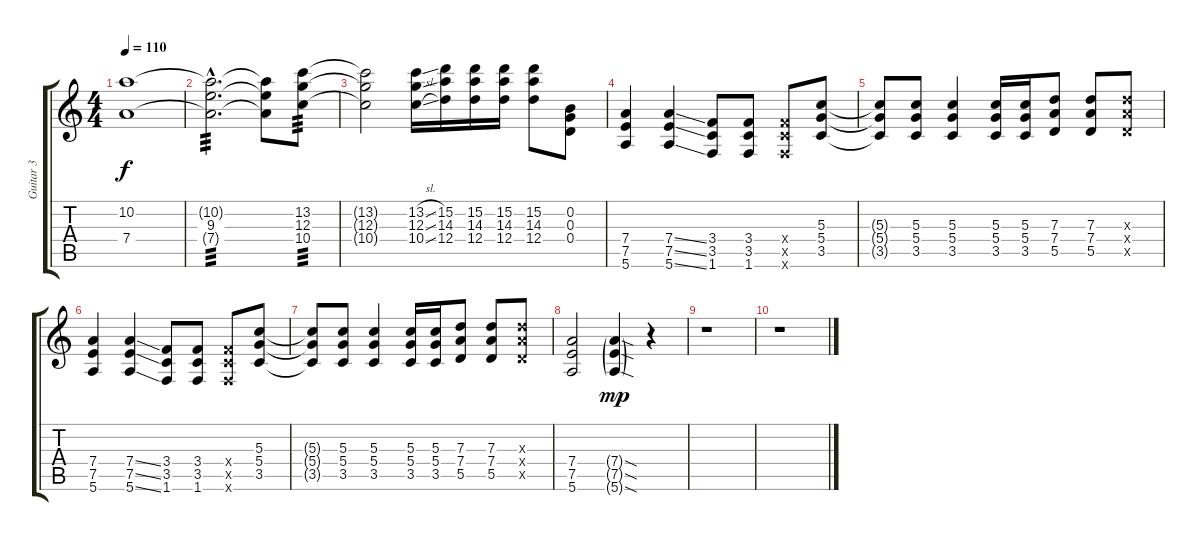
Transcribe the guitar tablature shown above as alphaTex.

\track ("Guitar 3" "Guitar 3") {instrument distortionguitar}
\staff {score tabs}
\tuning (E4 B3 G3 D3 A2 E2) {hide}
\ts (4 4)
\tempo 110
\clef g2
\ks c
(10.2{t} 7.4{t}).1{dy f} |
(10.2{hac t} 9.3{hac} 7.4{hac t}).2{d tp 3} (10.2{t} 9.3{t} 7.4{t}).8 (13.2 12.3 10.4).8{tp 3} |
(13.2{t} 12.3{t} 10.4{t}).2 (13.2{sl} 12.3{sl} 10.4{sl}).16 (15.2 14.3 12.4).16 (15.2 14.3 12.4).16 (15.2 14.3 12.4).16 (15.2 14.3 12.4).8 (0.2 0.3 0.4).8 |
(7.4 7.5 5.6).4 (7.4{ss} 7.5{ss} 5.6{ss}).4 (3.4 3.5 1.6).8 (3.4 3.5 1.6).8 (3.4{x} 3.5{x} 1.6{x}).8 (5.3 5.4 3.5).8 |
(5.3{t} 5.4{t} 3.5{t}).8 (5.3 5.4 3.5).8 (5.3 5.4 3.5).4 (5.3 5.4 3.5).16 (5.3 5.4 3.5).16 (7.3 7.4 5.5).8 (7.3 7.4 5.5).8 (7.3{x} 7.4{x} 5.5{x}).8 |
(7.4 7.5 5.6).4 (7.4{ss} 7.5{ss} 5.6{ss}).4 (3.4 3.5 1.6).8 (3.4 3.5 1.6).8 (3.4{x} 3.5{x} 1.6{x}).8 (5.3 5.4 3.5).8 |
(5.3{t} 5.4{t} 3.5{t}).8 (5.3 5.4 3.5).8 (5.3 5.4 3.5).4 (5.3 5.4 3.5).16 (5.3 5.4 3.5).16 (7.3 7.4 5.5).8 (7.3 7.4 5.5).8 (7.3{x} 7.4{x} 5.5{x}).8 |
(7.4 7.5 5.6).2 (7.4{sod g} 7.5{sod g} 5.6{sod g}).4{dy mp} r.4 |
r.1 |
r.1
